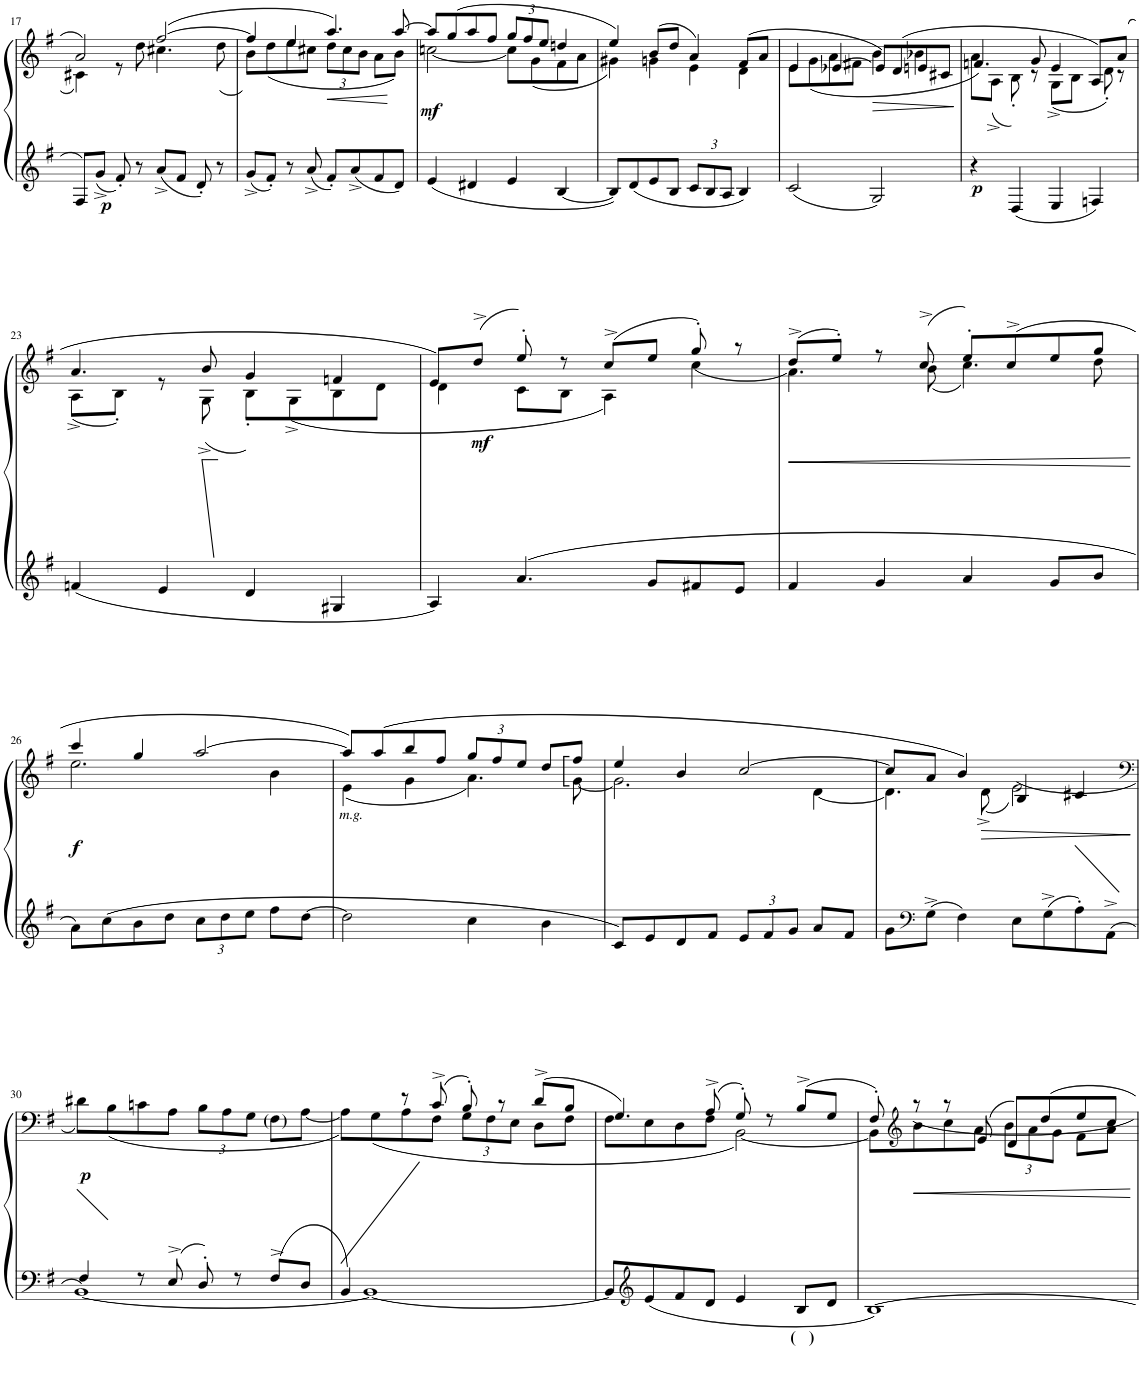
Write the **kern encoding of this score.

**kern	**kern	**dynam
*part1	*part1	*part1
*staff2	*staff1	*staff1/2
*I"Piano	*	*
*I'Pno.	*	*
!!LO:PB:g=z
*clefG2	*clefG2	*
*k[f#]	*k[f#]	*
*M4/4	*M4/4	*
=17	=17	=17
*	*^	*
8F#/L	2a/	4c#X\	.
!	!	!	!LO:DY:b=2
8g^</J	.	.	p
8f#'</	.	8r	.
8r	.	8dd\	.
8a^</L	([2ff#/	4.cc#X\	.
8f#/J	.	.	.
8d'</	.	.	.
8r	.	(8dd\	.
=18	=18	=18	=18
8g^</L	4ff#/]	8b\L)	.
8f#'</J	.	(8dd\	.
8r	4ee/	8ee\	.
8a^</	.	8cc#X\J	.
!	!	!	!LO:HP:b
*	*	*Xbrackettup	*
8f#'</L	4.aa/)	12dd\L	<
.	.	12cc#\	.
8a^</	.	.	.
.	.	12b\J	.
8f#/	.	8a\L	.
8d/J	[8aa/	8b\J)	.
=19	=19	=19	=19
!	!	!	!LO:DY:b
4e/	8aa/L]	[2ccn\	mf
.	(8gg/	.	.
4d#X/	8aa/	.	.
.	8ff#/J	.	.
4e/	12gg/L	8cc\L]	.
.	12ff#/	.	.
.	.	(8g\	.
.	12ee/J	.	.
[4B/	4ddn/	8f#\	.
.	.	8a\J	.
=20	=20	=20	=20
8B/L]	4ee/)	4g#X\)	.
8d/	.	.	.
8e/	(8b/L	4gn\	.
8B/J	8dd/J	.	.
*Xbrackettup	*	*	*
12c/L	4a/)	4e\	.
12B/	.	.	.
12A/J	.	.	.
4B/	(8f#/L	4d\	.
.	8a/J	.	.
=21	=21	=21	=21
2c/	4e/	8e\L	.
.	.	(8g\	.
.	[4e-X/	8a\	.
.	.	8f#X\J	.
!	!	!	!LO:HP:b
2G/	8e-/L])	4b\	>
.	(8d/	.	.
.	8en/	4b-X\	.
.	8c#X/J	.	.
*	*v	*v	*
.	.	[
=22	=22	=22
*	*^	*
!	!	!	!LO:DY:b=2
4r	4.fn/)	8a\L	p
.	.	(8A^\J	.
4D/	.	8B'\)	.
.	8g/	8r	.
4E/	4e/	(8G^\L	.
.	.	8B\J	.
4Fn/	8A/L)	8d'\)	.
.	(8a/J	8r	.
!!LO:LB:g=z	!!
=23	=23	=23	=23
4fn/	4.a/	(8A^\L	.
.	.	8B'\J)	.
4e/	.	8r	.
.	8b/	(8G^\	.
4d/	4g/	8B'\L)	.
.	.	(8G^\	.
4G#X/	4fn/	8B\	.
.	.	8d\J	.
=24	=24	=24	=24
4A/	8e/L)	4d\	.
!	!	!	!LO:DY:b
.	(8dd^/J	.	mf
4.a/	8ee'/)	8c\L	.
.	8r	8B\J	.
.	(8cc^/L	4A\)	.
8g/L	8ee/J	.	.
8f#X/	8gg'/)	(4cc\	.
8e/J	8r	.	.
=25	=25	=25	=25
!	!	!	!LO:HP:b
4f#/	(8dd^>/L	4.a\)	<
.	8ee'>/J)	.	.
4g/	8r	.	.
.	(8cc^>/	(8b\	.
4a/	8ee'>/L)	4.cc\)	.
.	(8cc^>/	.	.
8g/L	8ee/	.	.
8b/J	8gg/J	8dd\	.
*	*v	*v	*
.	.	]
!!LO:LB:g=z
=26	=26	=26
*	*^	*
!	!	!	!LO:DY:b
8a\L	4ccc/	2.ee\	f
8cc\	.	.	.
8b\	4gg/	.	.
8dd\J	.	.	.
12cc\L	[2aa/	.	.
12dd\	.	.	.
12ee\J	.	.	.
8ff#\L	.	4b\	.
[8dd\J	.	.	.
=27	=27	=27	=27
!	!LO:TX:b:i:t=m.g.	!	!
2dd\]	8aa/L])	(4e\	.
.	(8aa/	.	.
.	8bb/	4g\	.
.	8ff#/J	.	.
4cc\	12gg/L	4.a\)	.
.	12ff#/	.	.
.	12ee/J	.	.
4b\	8dd/L	.	.
.	8ff#/J	[8g\	.
=28	=28	=28	=28
8c/L	4ee/	2.g\]	.
8e/	.	.	.
8d/	4b/	.	.
8f#/J	.	.	.
12e/L	[2cc/	.	.
12f#/	.	.	.
12g/J	.	.	.
8a/L	.	[4d\	.
8f#/J	.	.	.
=29	=29	=29	=29
8g\L	8cc/L]	4.d\]	.
*clefF4	*	*	*
8G^\J	8a/J	.	.
4F#\	4b/)	.	.
!	!	!	!LO:HP:b
.	.	(8d^\	>
8E\L	4B/	(2e\)	.
8G^\	.	.	.
8A'\	4c#X/	.	.
8AA^\J	.	.	.
*	*v	*v	*
.	.	[
!!LO:LB:g=z
=30	=30	=30
*	*clefF4	*
*^	*^	*
!	!	!	!	!LO:DY:b
4F#/	[1BB	4ryy	8d#X\L)	p
.	.	.	(8B\	.
8ryy	.	8r	8cn\	.
8E^/	.	4ryy	8A\J	.
8D'/	.	.	12B\L	.
.	.	.	12A\	.
8ryy	.	8r	.	.
.	.	.	12G\J	.
!	!	!LO:TX:a:B:t=(   )	!	!
8F#^/L	.	4ryy	8F#\L	.
8D/J	.	.	[8A\J	.
=31	=31	=31	=31	=31
4BB/	1BB_	4ryy	8A\L])	.
.	.	.	(8G\	.
2.ryy	.	8r	8A\	.
.	.	(8c^/	8F#\J	.
.	.	8B'/)	12G\L	.
.	.	.	12F#\	.
.	.	8r	.	.
.	.	.	12E\J	.
.	.	(8d^/L	8D\L	.
.	.	8B/J	8F#\J	.
*v	*v	*	*	*
=32	=32	=32	=32
8BB/L]	4.G/)	8F#\L	.
*clefG2	*	*	*
8e/	.	8E\	.
8f#/	.	8D\	.
8d/J	(8A^/	8F#\J	.
4e/	8G'/)	[2BB\)	.
.	8r	.	.
!LO:TX:b:B:t=(   )	!	!	!
8B/L	(8B^/L	.	.
8d/J	8G/J	.	.
=33	=33	=33	=33
[1B	8F#'>/)	8BB\L]	.
*	*clefG2	*	*
.	8r	8b\	.
.	8r	8cc\	.
.	(8e/	8a\J	.
.	8d/L)	12b\L	.
.	.	12a\	.
.	8dd/	.	.
.	.	12g\J	.
.	8ee/	8f#\L	.
.	8cc/J	8a\J	.
*	*v	*v	*
.	.	]
=	=	=
*-	*-	*-
